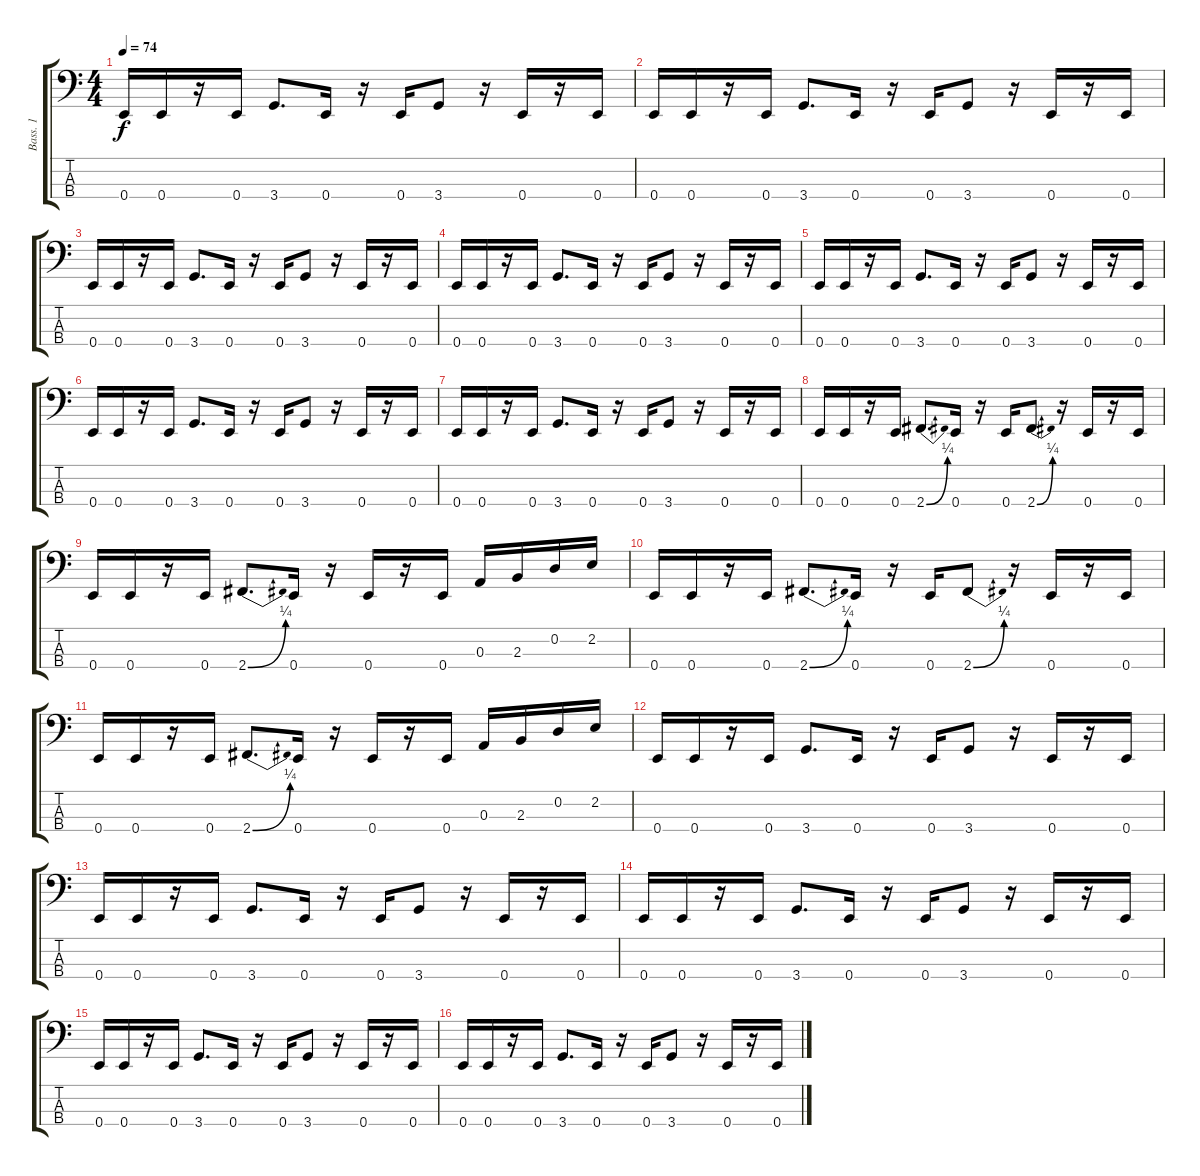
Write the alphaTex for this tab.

\track ("Bass. 1" "Bass. 1") {instrument electricbassfinger}
\staff {score tabs}
\tuning (G2 D2 A1 E1) {hide}
\ts (4 4)
\tempo 74
\clef f4
\ks c
0.4.16{dy f} 0.4.16 r.16 0.4.16 3.4.8{d} 0.4.16 r.16 0.4.16 3.4.8 r.16 0.4.16 r.16 0.4.16 |
0.4.16 0.4.16 r.16 0.4.16 3.4.8{d} 0.4.16 r.16 0.4.16 3.4.8 r.16 0.4.16 r.16 0.4.16 |
0.4.16 0.4.16 r.16 0.4.16 3.4.8{d} 0.4.16 r.16 0.4.16 3.4.8 r.16 0.4.16 r.16 0.4.16 |
0.4.16 0.4.16 r.16 0.4.16 3.4.8{d} 0.4.16 r.16 0.4.16 3.4.8 r.16 0.4.16 r.16 0.4.16 |
0.4.16 0.4.16 r.16 0.4.16 3.4.8{d} 0.4.16 r.16 0.4.16 3.4.8 r.16 0.4.16 r.16 0.4.16 |
0.4.16 0.4.16 r.16 0.4.16 3.4.8{d} 0.4.16 r.16 0.4.16 3.4.8 r.16 0.4.16 r.16 0.4.16 |
0.4.16 0.4.16 r.16 0.4.16 3.4.8{d} 0.4.16 r.16 0.4.16 3.4.8 r.16 0.4.16 r.16 0.4.16 |
0.4.16 0.4.16 r.16 0.4.16 2.4{be (bend 0 0 60 1)}.8{d} 0.4.16 r.16 0.4.16 2.4{be (bend 0 0 60 1)}.8 r.16 0.4.16 r.16 0.4.16 |
0.4.16 0.4.16 r.16 0.4.16 2.4{be (bend 0 0 60 1)}.8{d} 0.4.16 r.16 0.4.16 r.16 0.4.16 0.3.16 2.3.16 0.2.16 2.2.16 |
0.4.16 0.4.16 r.16 0.4.16 2.4{be (bend 0 0 60 1)}.8{d} 0.4.16 r.16 0.4.16 2.4{be (bend 0 0 60 1)}.8 r.16 0.4.16 r.16 0.4.16 |
0.4.16 0.4.16 r.16 0.4.16 2.4{be (bend 0 0 60 1)}.8{d} 0.4.16 r.16 0.4.16 r.16 0.4.16 0.3.16 2.3.16 0.2.16 2.2.16 |
0.4.16 0.4.16 r.16 0.4.16 3.4.8{d} 0.4.16 r.16 0.4.16 3.4.8 r.16 0.4.16 r.16 0.4.16 |
0.4.16 0.4.16 r.16 0.4.16 3.4.8{d} 0.4.16 r.16 0.4.16 3.4.8 r.16 0.4.16 r.16 0.4.16 |
0.4.16 0.4.16 r.16 0.4.16 3.4.8{d} 0.4.16 r.16 0.4.16 3.4.8 r.16 0.4.16 r.16 0.4.16 |
0.4.16 0.4.16 r.16 0.4.16 3.4.8{d} 0.4.16 r.16 0.4.16 3.4.8 r.16 0.4.16 r.16 0.4.16 |
0.4.16 0.4.16 r.16 0.4.16 3.4.8{d} 0.4.16 r.16 0.4.16 3.4.8 r.16 0.4.16 r.16 0.4.16
